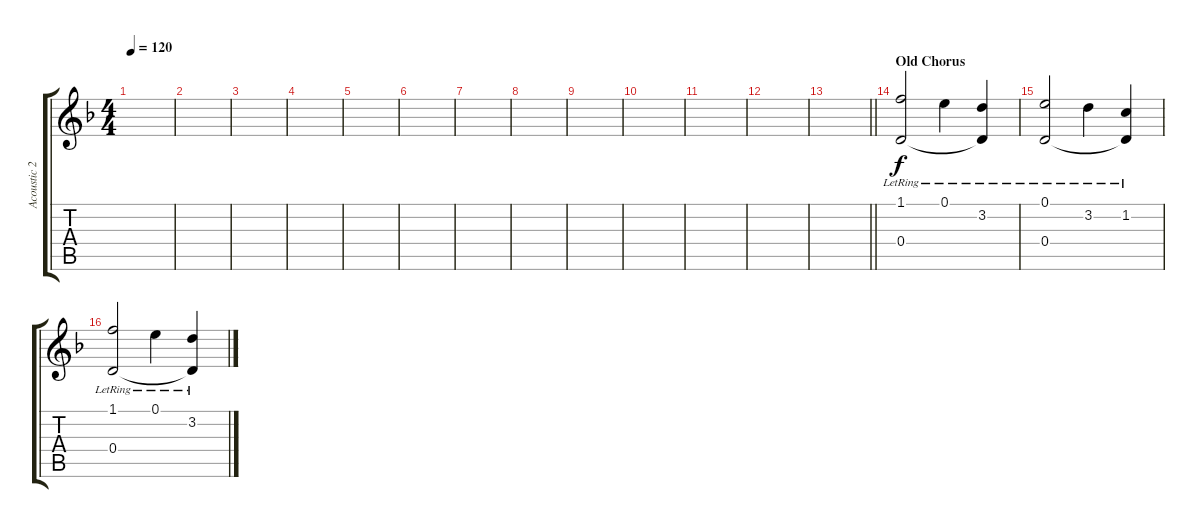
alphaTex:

\track ("Acoustic 2" "Acoustic 2") {instrument acousticguitarnylon}
\staff {score tabs}
\tuning (E4 B3 G3 D3 A2 E2) {hide}
\ts (4 4)
\tempo 120
\clef g2
\ks dminor
|
|
|
|
|
|
|
|
|
|
|
|
\barLineRight lightlight
|
\section ("" "Old Chorus")
(1.1{lr} 0.4{lr}).2 0.1{lr}.4 (3.2{lr} 0.4{t}).4 |
(0.1{lr} 0.4{lr}).2 3.2{lr}.4 (1.2{lr} 0.4{t}).4 |
(1.1{lr} 0.4{lr}).2 0.1{lr}.4 (3.2{lr} 0.4{t}).4
